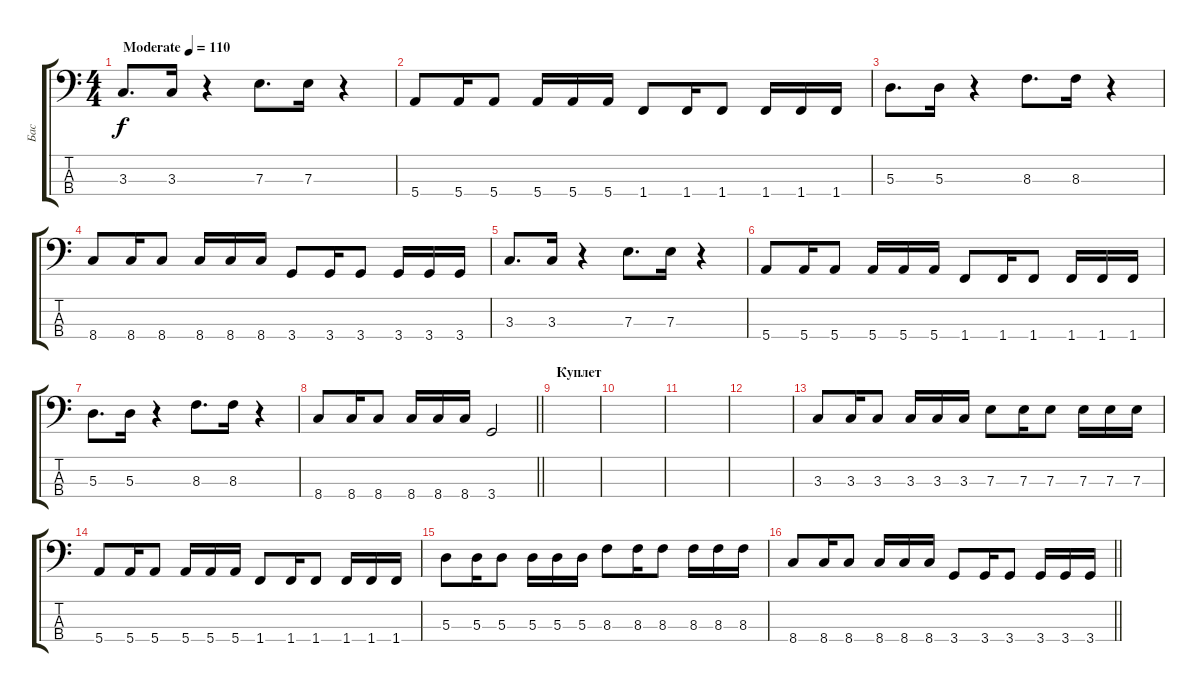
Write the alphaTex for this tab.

\track ("Бас" "Бас") {instrument electricbassfinger}
\staff {score tabs}
\tuning (G2 D2 A1 E1) {hide}
\ts (4 4)
\tempo (110 "Moderate")
\clef f4
\ks c
3.3.8{d dy f instrument electricbassfinger} 3.3.16 r.4 7.3.8{d} 7.3.16 r.4 |
5.4.8 5.4.16 5.4.8 5.4.16 5.4.16 5.4.16 1.4.8 1.4.16 1.4.8 1.4.16 1.4.16 1.4.16 |
5.3.8{d} 5.3.16 r.4 8.3.8{d} 8.3.16 r.4 |
8.4.8 8.4.16 8.4.8 8.4.16 8.4.16 8.4.16 3.4.8 3.4.16 3.4.8 3.4.16 3.4.16 3.4.16 |
3.3.8{d} 3.3.16 r.4 7.3.8{d} 7.3.16 r.4 |
5.4.8 5.4.16 5.4.8 5.4.16 5.4.16 5.4.16 1.4.8 1.4.16 1.4.8 1.4.16 1.4.16 1.4.16 |
5.3.8{d} 5.3.16 r.4 8.3.8{d} 8.3.16 r.4 |
\barLineRight lightlight
8.4.8 8.4.16 8.4.8 8.4.16 8.4.16 8.4.16 3.4.2 |
\section ("" "Куплет")
|
|
|
|
3.3.8 3.3.16 3.3.8 3.3.16 3.3.16 3.3.16 7.3.8 7.3.16 7.3.8 7.3.16 7.3.16 7.3.16 |
5.4.8 5.4.16 5.4.8 5.4.16 5.4.16 5.4.16 1.4.8 1.4.16 1.4.8 1.4.16 1.4.16 1.4.16 |
5.3.8 5.3.16 5.3.8 5.3.16 5.3.16 5.3.16 8.3.8 8.3.16 8.3.8 8.3.16 8.3.16 8.3.16 |
\barLineRight lightlight
8.4.8 8.4.16 8.4.8 8.4.16 8.4.16 8.4.16 3.4.8 3.4.16 3.4.8 3.4.16 3.4.16 3.4.16
